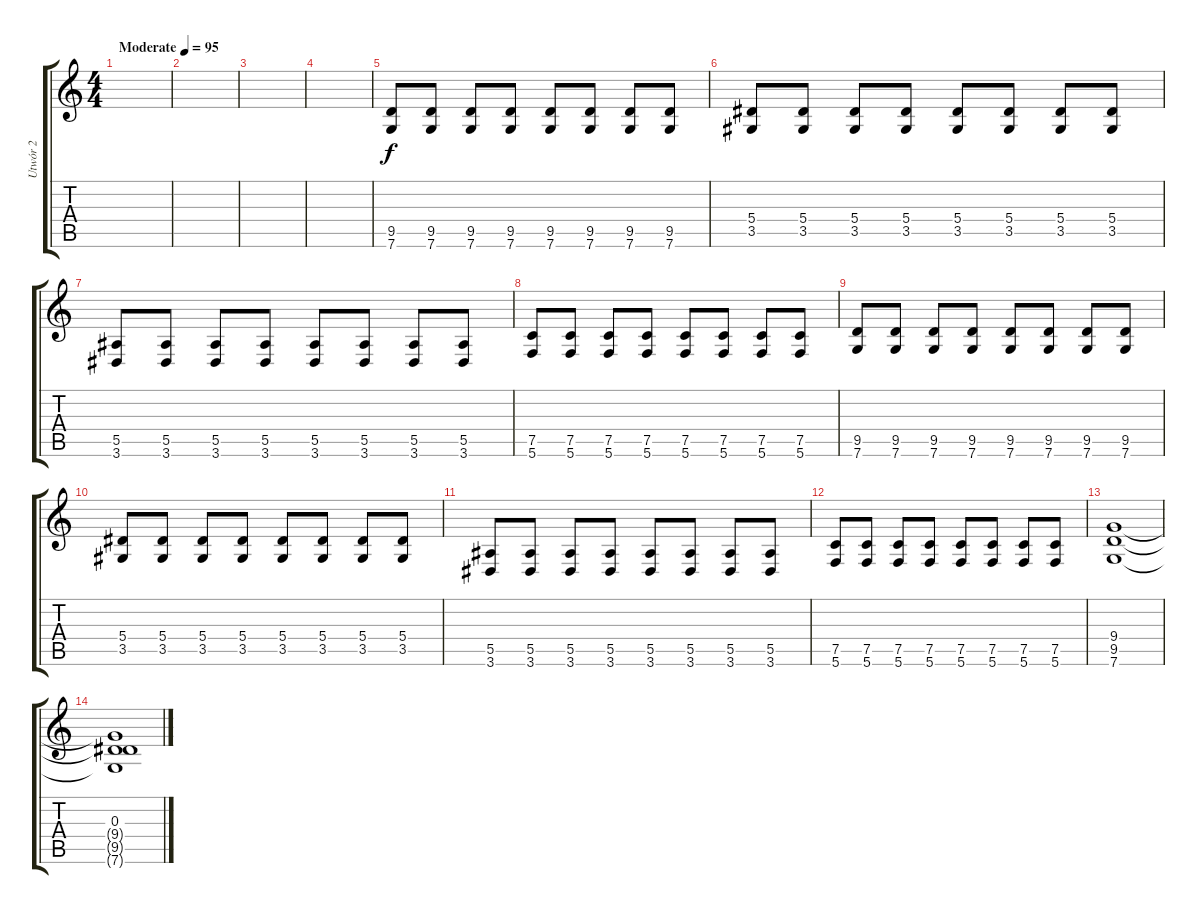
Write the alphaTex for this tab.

\track ("Utwór 2" "Utwór 2") {instrument distortionguitar}
\staff {score tabs}
\tuning (C4 G3 Eb3 Bb2 F2 C2) {hide}
\ts (4 4)
\tempo (95 "Moderate")
\clef g2
\ks c
|
|
|
|
(9.5 7.6).8 (9.5 7.6).8 (9.5 7.6).8 (9.5 7.6).8 (9.5 7.6).8 (9.5 7.6).8 (9.5 7.6).8 (9.5 7.6).8 |
(5.4 3.5).8 (5.4 3.5).8 (5.4 3.5).8 (5.4 3.5).8 (5.4 3.5).8 (5.4 3.5).8 (5.4 3.5).8 (5.4 3.5).8 |
(5.5 3.6).8 (5.5 3.6).8 (5.5 3.6).8 (5.5 3.6).8 (5.5 3.6).8 (5.5 3.6).8 (5.5 3.6).8 (5.5 3.6).8 |
(7.5 5.6).8 (7.5 5.6).8 (7.5 5.6).8 (7.5 5.6).8 (7.5 5.6).8 (7.5 5.6).8 (7.5 5.6).8 (7.5 5.6).8 |
(9.5 7.6).8 (9.5 7.6).8 (9.5 7.6).8 (9.5 7.6).8 (9.5 7.6).8 (9.5 7.6).8 (9.5 7.6).8 (9.5 7.6).8 |
(5.4 3.5).8 (5.4 3.5).8 (5.4 3.5).8 (5.4 3.5).8 (5.4 3.5).8 (5.4 3.5).8 (5.4 3.5).8 (5.4 3.5).8 |
(5.5 3.6).8 (5.5 3.6).8 (5.5 3.6).8 (5.5 3.6).8 (5.5 3.6).8 (5.5 3.6).8 (5.5 3.6).8 (5.5 3.6).8 |
(7.5 5.6).8 (7.5 5.6).8 (7.5 5.6).8 (7.5 5.6).8 (7.5 5.6).8 (7.5 5.6).8 (7.5 5.6).8 (7.5 5.6).8 |
(9.4 9.5 7.6).1{volume 3} |
(0.3 9.4{t} 9.5{t} 7.6{t}).1
